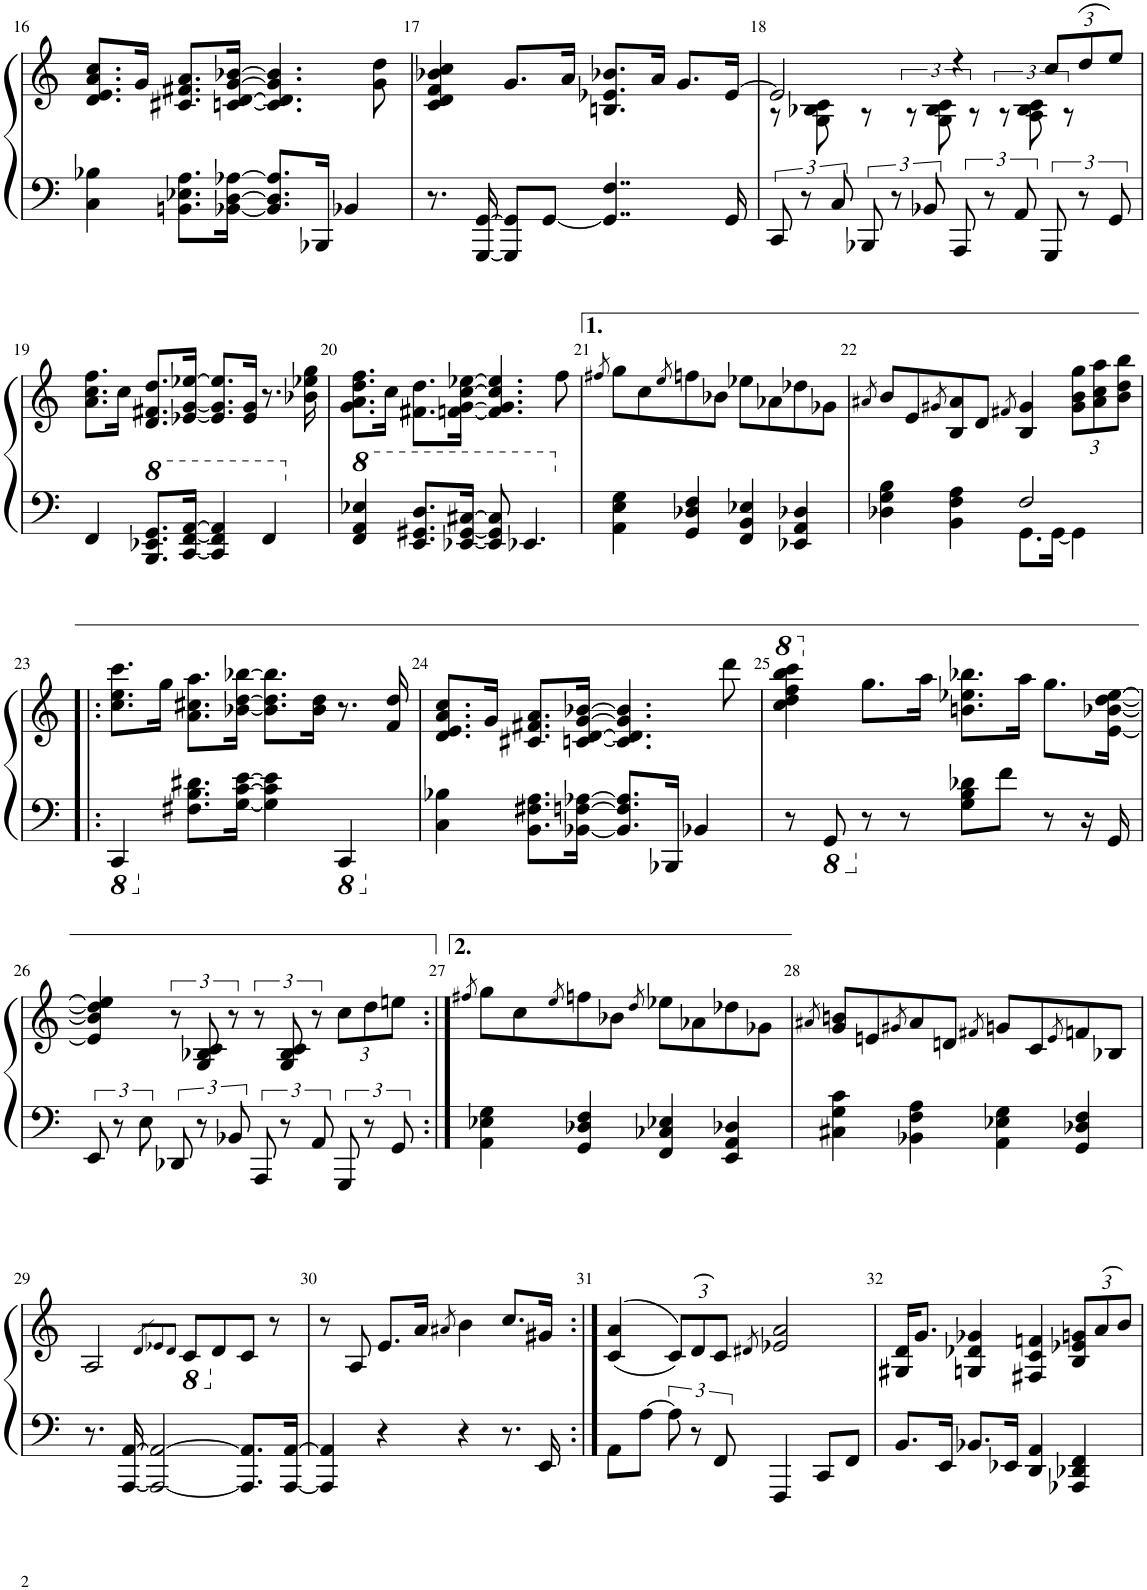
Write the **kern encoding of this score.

**kern	**kern
*part1	*part1
*staff2	*staff1
*I"Piano	*
*I'Pno.	*
!!LO:PB:g=z
*clefF4	*clefG2
*k[]	*k[]
*M4/4	*M4/4
=16	=16
4C\ 4B-X\	8.d/ 8.e/ 8.a/ 8.cc/L
.	16g/Jk
8.BBn\ 8.E-X\ 8.A\L	8.c#X/ 8.f#X/ 8.a/L
[16BB-X\ [16D\ [16A-X\Jk	[16cn/ [16d/ [16g/ [16b-X/Jk
8.BB-/] 8.D/] 8.A-/]L	4.c/] 4.d/] 4.g/] 4.b-/]
16BBB-X/Jk	.
4BB-X/	.
.	8g\ 8dd\
=17	=17
8.r	4c/ 4d/ 4f/ 4b-X/ 4cc/
[16GGG/ [16GG/	.
8GGG/] 8GG/]L	8.g/L
[8GG/J	.
.	16a/Jk
4..GG/] 4..F/	8.Bn/ 8.e-X/ 8.b-X/L
.	16a/Jk
.	8.g/L
16GG/	[16e-/Jk
=18	=18
*	*^
12CC/	2e-/]	8r
12r	.	.
.	.	8G\ 8B-X\ 8c\
12C/	.	.
12BBB-X/	.	8r
12r	.	.
.	.	12r
12BB-X/	.	.
.	.	12G\ 12B-\ 12c\
12AAA/	4r	.
.	.	12r
12r	.	.
.	.	12r
12AA/	.	.
.	.	12A\ 12B-\ 12c\
*	*Xbrackettup	*
12GGG/	(12cc/L	.
.	.	12r
12r	12dd/)	.
.	.	8ryy
12GG/	12ee/J	.
*	*v	*v
!!LO:LB:g=z
=19	=19
4FF/	8.a\ 8.cc\ 8.ff\L
.	16cc\Jk
*8va	*
8.BB/ 8.E-X/ 8.G/L	8.d/ 8.f#X/ 8.dd/L
[16C/ [16F/ [16A/Jk	[16e-X/ [16g/ [16ee-X/Jk
4C/] 4F/] 4A/]	8.e-/] 8.g/] 8.ee-/]L
.	16e-/ 16g/Jk
4F/	8.r
.	16b-X\ 16ee-X\ 16gg\
=20	=20
*X8va	*
*8va	*
4F/ 4A/ 4e-X/	8.g\ 8.a\ 8.dd\ 8.ff\L
.	16cc\Jk
8.E/ 8.G#X/ 8.d/L	8.f#X\ 8.dd\L
[16E-X/ [16G#/ [16c#X/Jk	[16fn\ [16g\ [16cc\ [16ee-X\Jk
8E-/] 8G#/] 8c#/]	4.f/] 4.g/] 4.cc/] 4.ee-/]
4.E-X/	.
.	8ff\
=21	=21
.	8qff#X/
*X8va	*
4AA\ 4E\ 4G\	8gg\L
.	8cc\
.	8qee/
4GG/ 4D-X/ 4F/	8ffn\
.	8b-X\J
4FF/ 4BB/ 4E-X/	8ee-X\L
.	8a-X\
4EE-X/ 4AA/ 4D-X/	8dd-X\
.	8g-X\J
=22	=22
.	8qa#X/
*^	*
4D-X\ 4G\ 4B\	2ryy	8b/L
.	.	8e/
.	.	8qg#X/
4BB\ 4F\ 4A\	.	8B/ 8a#/
.	.	8d/J
.	.	8qf#X/
2F/	8.GG\L	4B/ 4g#/
.	[16GG\Jk	.
.	4GG\]	12g#\ 12b\ 12gg\L
.	.	12a#\ 12cc\ 12aa\
.	.	12b\ 12dd\ 12bb\J
*v	*v	*
!!LO:LB:g=z
=23!|:	=23!|:
*8ba	*
4CCC/	8.cc\ 8.ee\ 8.ccc\L
.	16gg\Jk
*X8ba	*
8.F#X\ 8.B\ 8.d#X\L	8.a\ 8.cc#X\ 8.aa\L
[16G\ [16c\ [16e\Jk	[16b-X\ [16dd\ [16bb-X\Jk
4G\] 4c\] 4e\]	8.b-\] 8.dd\] 8.bb-\]L
.	16b-\ 16dd\Jk
*8ba	*
4CCC/	8.r
.	16f/ 16dd/
=24	=24
*X8ba	*
4C\ 4B-X\	8.d/ 8.e/ 8.a/ 8.cc/L
.	16g/Jk
8.BB\ 8.F#X\ 8.A\L	8.c#X/ 8.f#X/ 8.a/L
[16BB-X\ [16Fn\ [16A-X\Jk	[16cn/ [16d/ [16g/ [16b-X/Jk
8.BB-/] 8.F/] 8.A-/]L	4.c/] 4.d/] 4.g/] 4.b-/]
16BBB-X/Jk	.
4BB-X/	.
.	8ddd\
=25	=25
*	*8va
8r	4ccc\ 4ddd\ 4fff\ 4bbb\ 4cccc\
*8ba	*
8GGG/	.
*X8ba	*
*	*X8va
8r	8.gg\L
8r	.
.	16aa\Jk
8G\ 8B\ 8d-X\L	8.bn\ 8.ee-X\ 8.bb-X\L
8f\J	.
.	16aa\Jk
8r	8.gg\L
16r	.
16GG/	[16e\ [16b-X\ [16dd\ [16ee-\Jk
!!LO:LB:g=z
=26	=26
12EE/	4e/] 4b-/] 4dd/] 4ee-/]
12r	.
12E\	.
*	*brackettup
12DD-X/	12r
12r	12G/ 12B-X/ 12c/
12BB-X/	12r
12AAA/	12r
12r	12G/ 12B-/ 12c/
12AA/	12r
*	*Xbrackettup
12GGG/	12cc\L
12r	12dd\
12GG/	12een\J
=27:|!	=27:|!
.	8qff#X/
4AA\ 4E-X\ 4G\	8gg\L
.	8cc\
.	8qee/
4GG/ 4D-X/ 4F/	8ffn\
.	8b-X\J
.	8qdd/
4FF/ 4C-X/ 4E-X/	8ee-X\L
.	8a-X\
4EE/ 4AA/ 4D-X/	8dd-X\
.	8g-X\J
=28	=28
.	8qa#X/
4C#X\ 4G\ 4c\	8g/ 8bn/L
.	8en/
.	8qg#X/
4BB-X\ 4F\ 4A\	8a#/
.	8dn/J
.	8qf#X/
4AA\ 4E-X\ 4G\	8gn/L
.	8c/
.	8qe/
4GG/ 4D-X/ 4F/	8fn/
.	8B-X/J
!!LO:LB:g=z
=29	=29
8.r	2A/
[16AAA/ [16AA/	.
2AAA/_ 2AA/_	.
.	8qD/L
.	8qE-X/
.	8qD/J
.	8C/L
.	8d/
8.AAA/] 8.AA/]L	8c/J
.	8r
[16AAA/ [16AA/Jk	.
=30	=30
4AAA/] 4AA/]	8r
.	8A/
4r	8.e/L
.	16a/Jk
.	8qa#X/
4r	4b\
8.r	8.cc/L
16EE/	16g#X/Jk
=31:|!	=31:|!
8AA\L	(>(<4c/ 4a/
[8A\J	.
12A\]	(>12c/L))
12r	12d/)
12FF/	12c/J
.	8qd#X/
4FFF/	2e-X/ 2a/
8CC/L	.
8FF/J	.
=32	=32
8.BB/L	16G#X/ 16d/KL
.	8.g/J
16EE/Jk	.
8.BB-X/L	4Gn/ 4d-X/ 4g-X/
16EE-X/Jk	.
4DD/ 4AA/	4F#X/ 4c/ 4fn/
4AAA-X/ 4DD-X/ 4FF/	(>12B/ 12e-X/ 12gn/L
.	12a/)
.	12b/J
=	=
*-	*-
